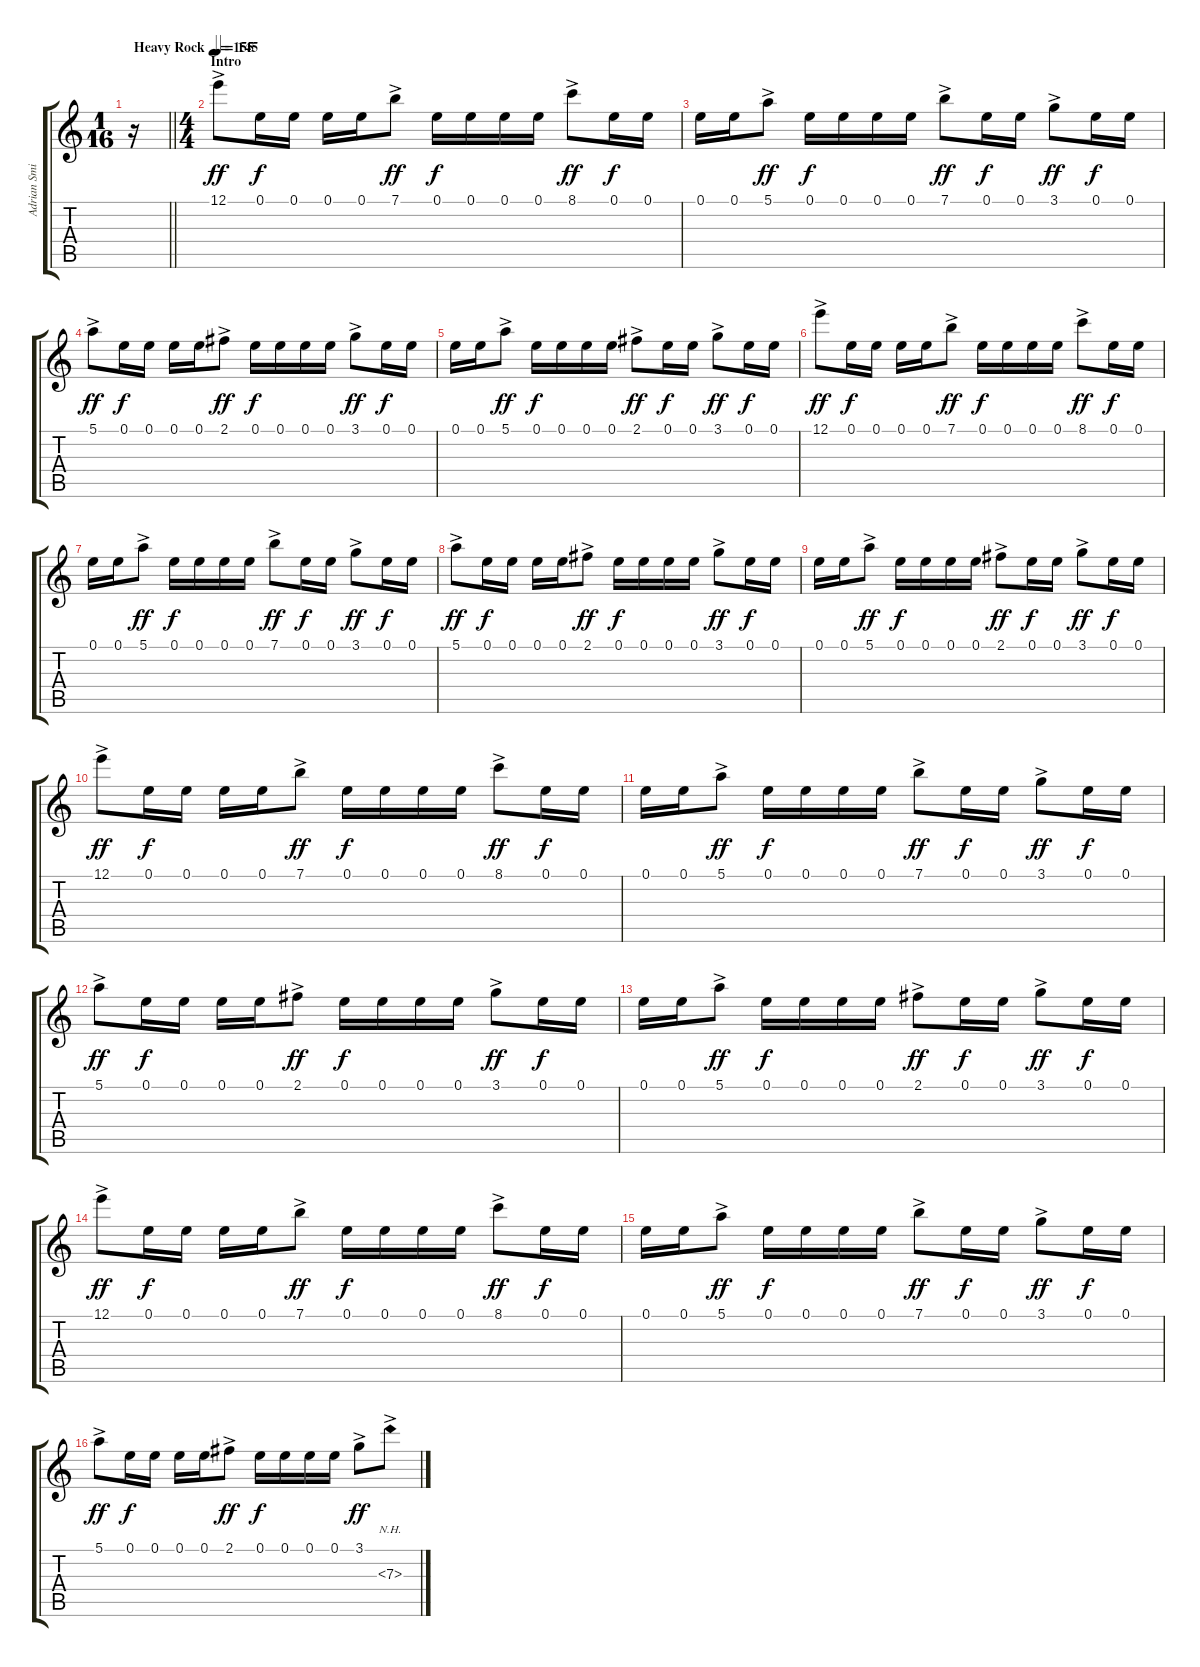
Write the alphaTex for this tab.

\track ("Adrian Smith" "Adrian Smi") {instrument distortionguitar}
\staff {score tabs}
\tuning (E4 B3 G3 D3 A2 E2) {hide}
\ts (1 16)
\tempo (155 "Heavy Rock")
\clef g2
\barLineRight lightlight
\ks c
r.16{dy ff instrument distortionguitar} |
\ts (4 4)
\section ("" "Intro")
\tempo 145
12.1{ac}.8 0.1.16{dy f} 0.1.16 0.1.16 0.1.16 7.1{ac}.8{dy ff} 0.1.16{dy f} 0.1.16 0.1.16 0.1.16 8.1{ac}.8{dy ff} 0.1.16{dy f} 0.1.16 |
0.1.16 0.1.16 5.1{ac}.8{dy ff} 0.1.16{dy f} 0.1.16 0.1.16 0.1.16 7.1{ac}.8{dy ff} 0.1.16{dy f} 0.1.16 3.1{ac}.8{dy ff} 0.1.16{dy f} 0.1.16 |
5.1{ac}.8{dy ff} 0.1.16{dy f} 0.1.16 0.1.16 0.1.16 2.1{ac}.8{dy ff} 0.1.16{dy f} 0.1.16 0.1.16 0.1.16 3.1{ac}.8{dy ff} 0.1.16{dy f} 0.1.16 |
0.1.16 0.1.16 5.1{ac}.8{dy ff} 0.1.16{dy f} 0.1.16 0.1.16 0.1.16 2.1{ac}.8{dy ff} 0.1.16{dy f} 0.1.16 3.1{ac}.8{dy ff} 0.1.16{dy f} 0.1.16 |
12.1{ac}.8{dy ff} 0.1.16{dy f} 0.1.16 0.1.16 0.1.16 7.1{ac}.8{dy ff} 0.1.16{dy f} 0.1.16 0.1.16 0.1.16 8.1{ac}.8{dy ff} 0.1.16{dy f} 0.1.16 |
0.1.16 0.1.16 5.1{ac}.8{dy ff} 0.1.16{dy f} 0.1.16 0.1.16 0.1.16 7.1{ac}.8{dy ff} 0.1.16{dy f} 0.1.16 3.1{ac}.8{dy ff} 0.1.16{dy f} 0.1.16 |
5.1{ac}.8{dy ff} 0.1.16{dy f} 0.1.16 0.1.16 0.1.16 2.1{ac}.8{dy ff} 0.1.16{dy f} 0.1.16 0.1.16 0.1.16 3.1{ac}.8{dy ff} 0.1.16{dy f} 0.1.16 |
0.1.16 0.1.16 5.1{ac}.8{dy ff} 0.1.16{dy f} 0.1.16 0.1.16 0.1.16 2.1{ac}.8{dy ff} 0.1.16{dy f} 0.1.16 3.1{ac}.8{dy ff} 0.1.16{dy f} 0.1.16 |
12.1{ac}.8{dy ff} 0.1.16{dy f} 0.1.16 0.1.16 0.1.16 7.1{ac}.8{dy ff} 0.1.16{dy f} 0.1.16 0.1.16 0.1.16 8.1{ac}.8{dy ff} 0.1.16{dy f} 0.1.16 |
0.1.16 0.1.16 5.1{ac}.8{dy ff} 0.1.16{dy f} 0.1.16 0.1.16 0.1.16 7.1{ac}.8{dy ff} 0.1.16{dy f} 0.1.16 3.1{ac}.8{dy ff} 0.1.16{dy f} 0.1.16 |
5.1{ac}.8{dy ff} 0.1.16{dy f} 0.1.16 0.1.16 0.1.16 2.1{ac}.8{dy ff} 0.1.16{dy f} 0.1.16 0.1.16 0.1.16 3.1{ac}.8{dy ff} 0.1.16{dy f} 0.1.16 |
0.1.16 0.1.16 5.1{ac}.8{dy ff} 0.1.16{dy f} 0.1.16 0.1.16 0.1.16 2.1{ac}.8{dy ff} 0.1.16{dy f} 0.1.16 3.1{ac}.8{dy ff} 0.1.16{dy f} 0.1.16 |
12.1{ac}.8{dy ff} 0.1.16{dy f} 0.1.16 0.1.16 0.1.16 7.1{ac}.8{dy ff} 0.1.16{dy f} 0.1.16 0.1.16 0.1.16 8.1{ac}.8{dy ff} 0.1.16{dy f} 0.1.16 |
0.1.16 0.1.16 5.1{ac}.8{dy ff} 0.1.16{dy f} 0.1.16 0.1.16 0.1.16 7.1{ac}.8{dy ff} 0.1.16{dy f} 0.1.16 3.1{ac}.8{dy ff} 0.1.16{dy f} 0.1.16 |
5.1{ac}.8{dy ff} 0.1.16{dy f} 0.1.16 0.1.16 0.1.16 2.1{ac}.8{dy ff} 0.1.16{dy f} 0.1.16 0.1.16 0.1.16 3.1{ac}.8{dy ff} 7.3{nh ac}.8
